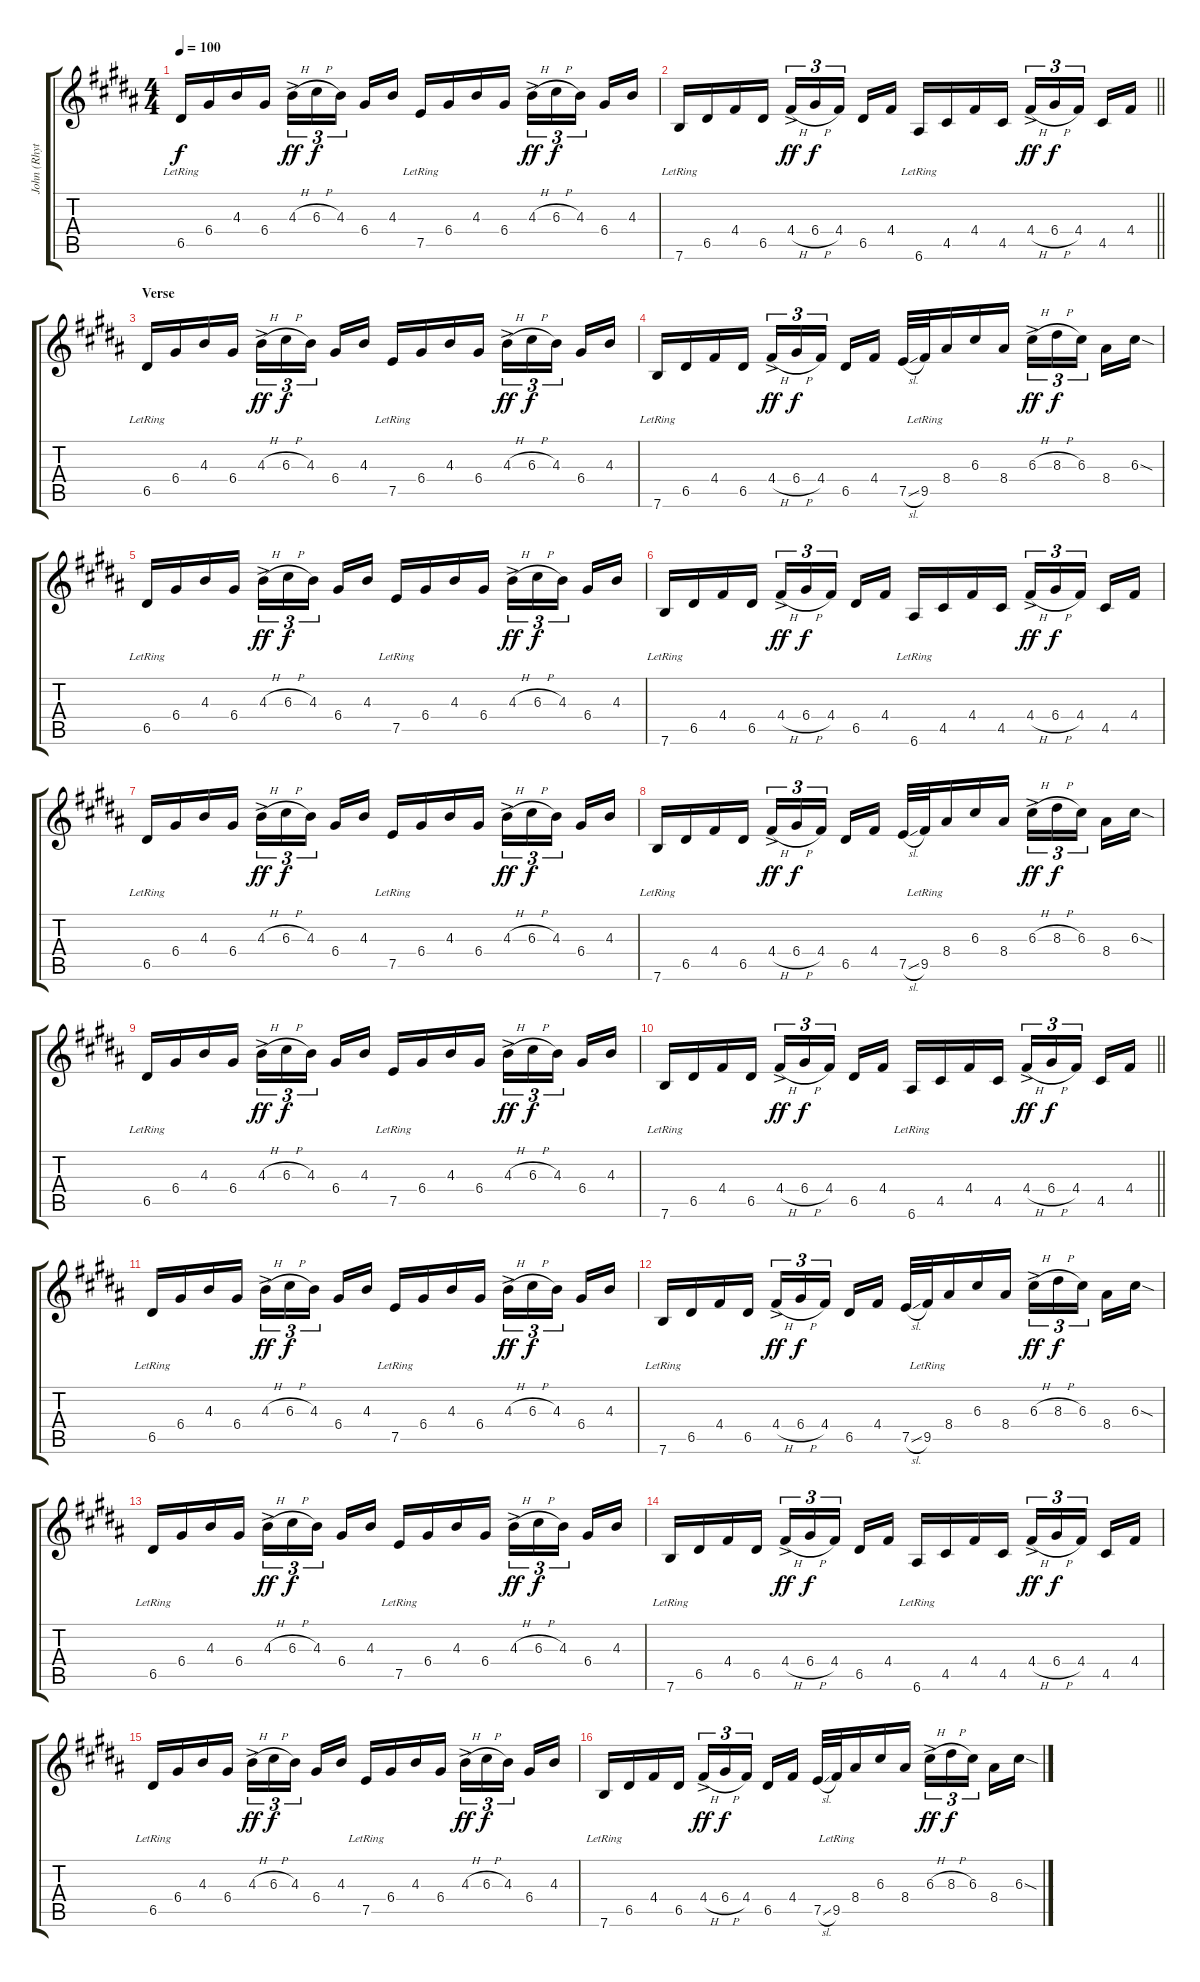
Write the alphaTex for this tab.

\track ("John (Rhythm Guitar)" "John (Rhyt") {instrument electricguitarclean}
\staff {score tabs}
\tuning (E4 B3 G3 D3 A2 E2) {hide}
\ts (4 4)
\tempo 100
\clef g2
\ks b
6.5{lr}.16{dy f} 6.4.16 4.3.16 6.4.16 4.3{h ac}.16{tu (3 2) dy ff} 6.3{h}.16{tu (3 2) dy f} 4.3.16{tu (3 2) beam splitsecondary} 6.4.16 4.3.16 7.5{lr}.16 6.4.16 4.3.16 6.4.16 4.3{h ac}.16{tu (3 2) dy ff} 6.3{h}.16{tu (3 2) dy f} 4.3.16{tu (3 2) beam splitsecondary} 6.4.16 4.3.16 |
\barLineRight lightlight
7.6{lr}.16 6.5.16 4.4.16 6.5.16 4.4{h ac}.16{tu (3 2) dy ff} 6.4{h}.16{tu (3 2) dy f} 4.4.16{tu (3 2) beam splitsecondary} 6.5.16 4.4.16 6.6{lr}.16 4.5.16 4.4.16 4.5.16 4.4{h ac}.16{tu (3 2) dy ff} 6.4{h}.16{tu (3 2) dy f} 4.4.16{tu (3 2) beam splitsecondary} 4.5.16 4.4.16 |
\section ("" "Verse")
6.5{lr}.16 6.4.16 4.3.16 6.4.16 4.3{h ac}.16{tu (3 2) dy ff} 6.3{h}.16{tu (3 2) dy f} 4.3.16{tu (3 2) beam splitsecondary} 6.4.16 4.3.16 7.5{lr}.16 6.4.16 4.3.16 6.4.16 4.3{h ac}.16{tu (3 2) dy ff} 6.3{h}.16{tu (3 2) dy f} 4.3.16{tu (3 2) beam splitsecondary} 6.4.16 4.3.16 |
7.6{lr}.16 6.5.16 4.4.16 6.5.16 4.4{h ac}.16{tu (3 2) dy ff} 6.4{h}.16{tu (3 2) dy f} 4.4.16{tu (3 2) beam splitsecondary} 6.5.16 4.4.16 7.5{sl}.32 9.5{lr}.32 8.4.16 6.3.16 8.4.16 6.3{h ac}.16{tu (3 2) dy ff} 8.3{h}.16{tu (3 2) dy f} 6.3.16{tu (3 2) beam splitsecondary} 8.4.16 6.3{sod}.16 |
6.5{lr}.16 6.4.16 4.3.16 6.4.16 4.3{h ac}.16{tu (3 2) dy ff} 6.3{h}.16{tu (3 2) dy f} 4.3.16{tu (3 2) beam splitsecondary} 6.4.16 4.3.16 7.5{lr}.16 6.4.16 4.3.16 6.4.16 4.3{h ac}.16{tu (3 2) dy ff} 6.3{h}.16{tu (3 2) dy f} 4.3.16{tu (3 2) beam splitsecondary} 6.4.16 4.3.16 |
7.6{lr}.16 6.5.16 4.4.16 6.5.16 4.4{h ac}.16{tu (3 2) dy ff} 6.4{h}.16{tu (3 2) dy f} 4.4.16{tu (3 2) beam splitsecondary} 6.5.16 4.4.16 6.6{lr}.16 4.5.16 4.4.16 4.5.16 4.4{h ac}.16{tu (3 2) dy ff} 6.4{h}.16{tu (3 2) dy f} 4.4.16{tu (3 2) beam splitsecondary} 4.5.16 4.4.16 |
6.5{lr}.16 6.4.16 4.3.16 6.4.16 4.3{h ac}.16{tu (3 2) dy ff} 6.3{h}.16{tu (3 2) dy f} 4.3.16{tu (3 2) beam splitsecondary} 6.4.16 4.3.16 7.5{lr}.16 6.4.16 4.3.16 6.4.16 4.3{h ac}.16{tu (3 2) dy ff} 6.3{h}.16{tu (3 2) dy f} 4.3.16{tu (3 2) beam splitsecondary} 6.4.16 4.3.16 |
7.6{lr}.16 6.5.16 4.4.16 6.5.16 4.4{h ac}.16{tu (3 2) dy ff} 6.4{h}.16{tu (3 2) dy f} 4.4.16{tu (3 2) beam splitsecondary} 6.5.16 4.4.16 7.5{sl}.32 9.5{lr}.32 8.4.16 6.3.16 8.4.16 6.3{h ac}.16{tu (3 2) dy ff} 8.3{h}.16{tu (3 2) dy f} 6.3.16{tu (3 2) beam splitsecondary} 8.4.16 6.3{sod}.16 |
6.5{lr}.16 6.4.16 4.3.16 6.4.16 4.3{h ac}.16{tu (3 2) dy ff} 6.3{h}.16{tu (3 2) dy f} 4.3.16{tu (3 2) beam splitsecondary} 6.4.16 4.3.16 7.5{lr}.16 6.4.16 4.3.16 6.4.16 4.3{h ac}.16{tu (3 2) dy ff} 6.3{h}.16{tu (3 2) dy f} 4.3.16{tu (3 2) beam splitsecondary} 6.4.16 4.3.16 |
\barLineRight lightlight
7.6{lr}.16 6.5.16 4.4.16 6.5.16 4.4{h ac}.16{tu (3 2) dy ff} 6.4{h}.16{tu (3 2) dy f} 4.4.16{tu (3 2) beam splitsecondary} 6.5.16 4.4.16 6.6{lr}.16 4.5.16 4.4.16 4.5.16 4.4{h ac}.16{tu (3 2) dy ff} 6.4{h}.16{tu (3 2) dy f} 4.4.16{tu (3 2) beam splitsecondary} 4.5.16 4.4.16 |
6.5{lr}.16 6.4.16 4.3.16 6.4.16 4.3{h ac}.16{tu (3 2) dy ff} 6.3{h}.16{tu (3 2) dy f} 4.3.16{tu (3 2) beam splitsecondary} 6.4.16 4.3.16 7.5{lr}.16 6.4.16 4.3.16 6.4.16 4.3{h ac}.16{tu (3 2) dy ff} 6.3{h}.16{tu (3 2) dy f} 4.3.16{tu (3 2) beam splitsecondary} 6.4.16 4.3.16 |
7.6{lr}.16 6.5.16 4.4.16 6.5.16 4.4{h ac}.16{tu (3 2) dy ff} 6.4{h}.16{tu (3 2) dy f} 4.4.16{tu (3 2) beam splitsecondary} 6.5.16 4.4.16 7.5{sl}.32 9.5{lr}.32 8.4.16 6.3.16 8.4.16 6.3{h ac}.16{tu (3 2) dy ff} 8.3{h}.16{tu (3 2) dy f} 6.3.16{tu (3 2) beam splitsecondary} 8.4.16 6.3{sod}.16 |
6.5{lr}.16 6.4.16 4.3.16 6.4.16 4.3{h ac}.16{tu (3 2) dy ff} 6.3{h}.16{tu (3 2) dy f} 4.3.16{tu (3 2) beam splitsecondary} 6.4.16 4.3.16 7.5{lr}.16 6.4.16 4.3.16 6.4.16 4.3{h ac}.16{tu (3 2) dy ff} 6.3{h}.16{tu (3 2) dy f} 4.3.16{tu (3 2) beam splitsecondary} 6.4.16 4.3.16 |
7.6{lr}.16 6.5.16 4.4.16 6.5.16 4.4{h ac}.16{tu (3 2) dy ff} 6.4{h}.16{tu (3 2) dy f} 4.4.16{tu (3 2) beam splitsecondary} 6.5.16 4.4.16 6.6{lr}.16 4.5.16 4.4.16 4.5.16 4.4{h ac}.16{tu (3 2) dy ff} 6.4{h}.16{tu (3 2) dy f} 4.4.16{tu (3 2) beam splitsecondary} 4.5.16 4.4.16 |
6.5{lr}.16 6.4.16 4.3.16 6.4.16 4.3{h ac}.16{tu (3 2) dy ff} 6.3{h}.16{tu (3 2) dy f} 4.3.16{tu (3 2) beam splitsecondary} 6.4.16 4.3.16 7.5{lr}.16 6.4.16 4.3.16 6.4.16 4.3{h ac}.16{tu (3 2) dy ff} 6.3{h}.16{tu (3 2) dy f} 4.3.16{tu (3 2) beam splitsecondary} 6.4.16 4.3.16 |
7.6{lr}.16 6.5.16 4.4.16 6.5.16 4.4{h ac}.16{tu (3 2) dy ff} 6.4{h}.16{tu (3 2) dy f} 4.4.16{tu (3 2) beam splitsecondary} 6.5.16 4.4.16 7.5{sl}.32 9.5{lr}.32 8.4.16 6.3.16 8.4.16 6.3{h ac}.16{tu (3 2) dy ff} 8.3{h}.16{tu (3 2) dy f} 6.3.16{tu (3 2) beam splitsecondary} 8.4.16 6.3{sod}.16
